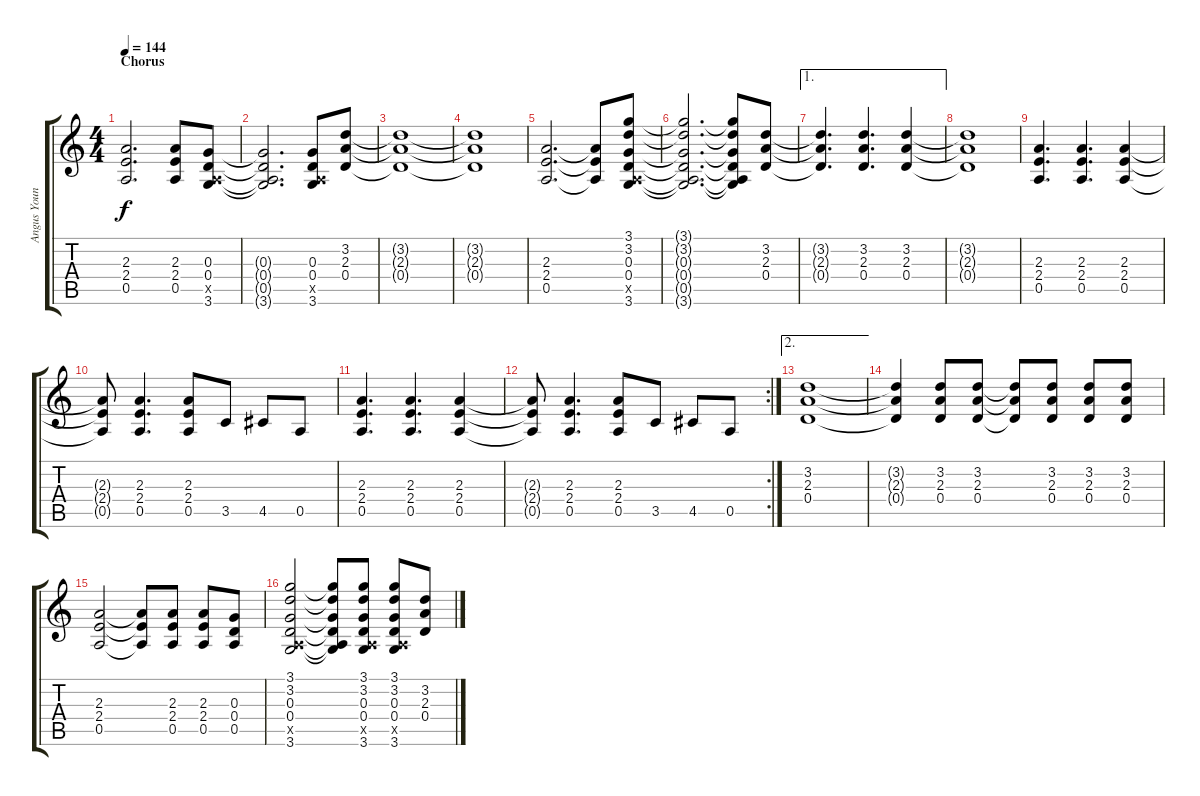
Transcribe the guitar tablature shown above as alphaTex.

\track ("Angus Young" "Angus Youn") {instrument overdrivenguitar}
\staff {score tabs}
\tuning (E4 B3 G3 D3 A2 E2) {hide}
\ts (4 4)
\section ("" "Chorus")
\tempo 144
\clef g2
\ks c
(2.3 2.4 0.5).2{d dy f} (2.3 2.4 0.5).8 (0.3 0.4 0.5{x} 3.6).8 |
(0.3{t} 0.4{t} 0.5{t} 3.6{t}).2{d} (0.3 0.4 0.5{x} 3.6).8 (3.2 2.3 0.4).8 |
(3.2{t} 2.3{t} 0.4{t}).1 |
(3.2{t} 2.3{t} 0.4{t}).1 |
(2.3 2.4 0.5).2{d} (2.3{t} 2.4{t} 0.5{t}).8 (3.1 3.2 0.3 0.4 0.5{x} 3.6).8 |
(3.1{t} 3.2{t} 0.3{t} 0.4{t} 0.5{t} 3.6{t}).2{d} (3.1{t} 3.2{t} 0.3{t} 0.4{t} 0.5{t} 3.6{t}).8 (3.2 2.3 0.4).8 |
\ae 1
(3.2{t} 2.3{t} 0.4{t}).4{d} (3.2 2.3 0.4).4{d} (3.2 2.3 0.4).4 |
(3.2{t} 2.3{t} 0.4{t}).1 |
(2.3 2.4 0.5).4{d} (2.3 2.4 0.5).4{d} (2.3 2.4 0.5).4 |
(2.3{t} 2.4{t} 0.5{t}).8 (2.3 2.4 0.5).4{d} (2.3 2.4 0.5).8 3.5.8 4.5.8 0.5.8 |
(2.3 2.4 0.5).4{d} (2.3 2.4 0.5).4{d} (2.3 2.4 0.5).4 |
\rc 2
(2.3{t} 2.4{t} 0.5{t}).8 (2.3 2.4 0.5).4{d} (2.3 2.4 0.5).8 3.5.8 4.5.8 0.5.8 |
\ae 2
(3.2 2.3 0.4).1 |
(3.2{t} 2.3{t} 0.4{t}).4 (3.2 2.3 0.4).8 (3.2 2.3 0.4).8 (3.2{t} 2.3{t} 0.4{t}).8 (3.2 2.3 0.4).8 (3.2 2.3 0.4).8 (3.2 2.3 0.4).8 |
(2.3 2.4 0.5).2 (2.3{t} 2.4{t} 0.5{t}).8 (2.3 2.4 0.5).8 (2.3 2.4 0.5).8 (0.3 0.4 0.5).8 |
(3.1 3.2 0.3 0.4 0.5{x} 3.6).2 (3.1{t} 3.2{t} 0.3{t} 0.4{t} 0.5{t} 3.6{t}).8 (3.1 3.2 0.3 0.4 0.5{x} 3.6).8 (3.1 3.2 0.3 0.4 0.5{x} 3.6).8 (3.2 2.3 0.4).8
